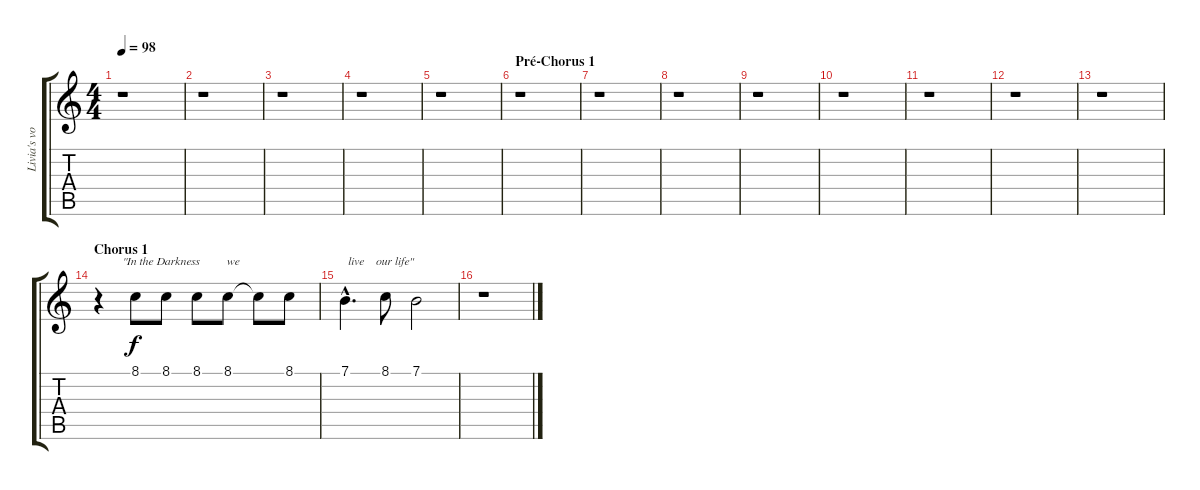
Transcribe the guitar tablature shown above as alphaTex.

\track ("Livia's voice" "Livia's vo") {instrument choiraahs}
\staff {score tabs}
\tuning (E4 B3 G3 D3 A2 E2) {hide}
\ts (4 4)
\tempo 98
\clef g2
\ks c
r.1{dy f} |
r.1 |
r.1 |
r.1 |
r.1 |
\section ("" "Pré-Chorus 1 ")
r.1 |
r.1 |
r.1 |
r.1 |
r.1 |
r.1 |
r.1 |
r.1 |
\section ("" "Chorus 1")
r.4{txt "        \"In the Darkness         we"} 8.1.8 8.1.8 8.1.8 8.1.8 8.1{t}.8 8.1.8 |
7.1{hac}.4{d txt " live    our life\""} 8.1.8 7.1.2 |
r.1
